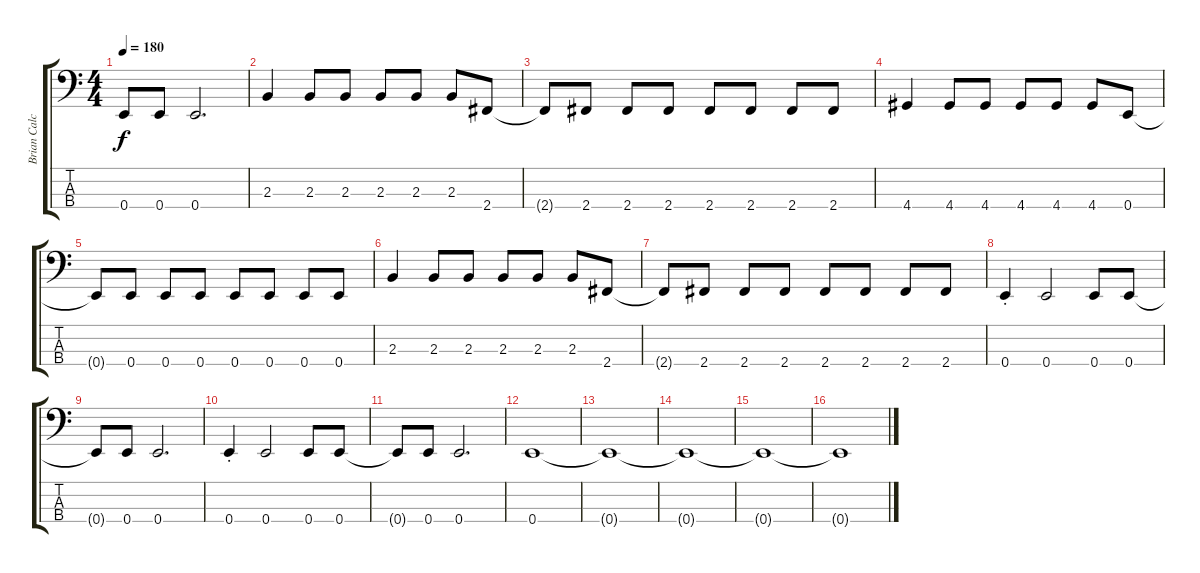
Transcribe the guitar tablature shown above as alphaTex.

\track ("Brian Calcara" "Brian Calc") {instrument electricbasspick}
\staff {score tabs}
\tuning (G2 D2 A1 E1) {hide}
\ts (4 4)
\tempo 180
\clef f4
\ks c
0.4{t}.8{dy f} 0.4.8 0.4.2{d} |
2.3.4 2.3.8 2.3.8 2.3.8 2.3.8 2.3.8 2.4.8 |
2.4{t}.8 2.4.8 2.4.8 2.4.8 2.4.8 2.4.8 2.4.8 2.4.8 |
4.4.4 4.4.8 4.4.8 4.4.8 4.4.8 4.4.8 0.4.8 |
0.4{t}.8 0.4.8 0.4.8 0.4.8 0.4.8 0.4.8 0.4.8 0.4.8 |
2.3.4 2.3.8 2.3.8 2.3.8 2.3.8 2.3.8 2.4.8 |
2.4{t}.8 2.4.8 2.4.8 2.4.8 2.4.8 2.4.8 2.4.8 2.4.8 |
0.4{st}.4 0.4.2 0.4.8 0.4.8 |
0.4{t}.8 0.4.8 0.4.2{d} |
0.4{st}.4 0.4.2 0.4.8 0.4.8 |
0.4{t}.8 0.4.8 0.4.2{d} |
0.4.1 |
0.4{t}.1 |
0.4{t}.1 |
0.4{t}.1 |
0.4{t}.1
